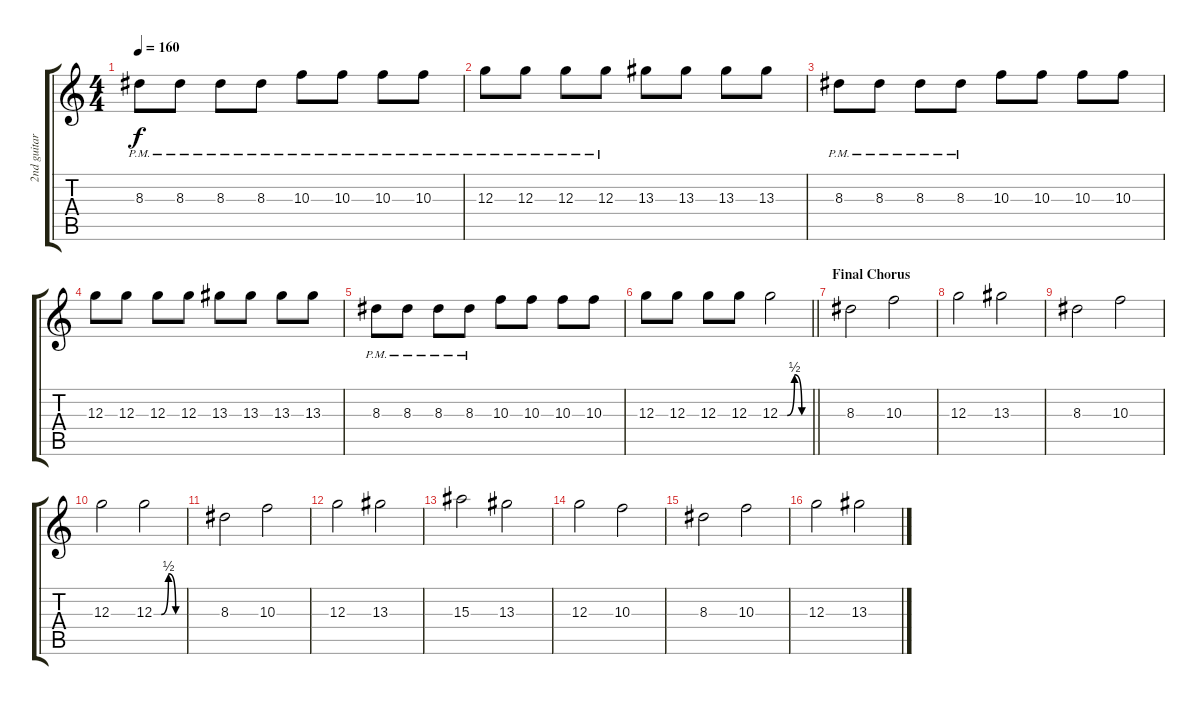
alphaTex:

\track ("2nd guitar" "2nd guitar") {instrument distortionguitar}
\staff {score tabs}
\tuning (E4 B3 G3 D3 A2 E2) {hide}
\ts (4 4)
\tempo 160
\clef g2
\ks c
8.3{pm}.8{dy f} 8.3{pm}.8 8.3{pm}.8 8.3{pm}.8 10.3{pm}.8 10.3{pm}.8 10.3{pm}.8 10.3{pm}.8 |
12.3{pm}.8 12.3{pm}.8 12.3{pm}.8 12.3{pm}.8 13.3.8 13.3.8 13.3.8 13.3.8 |
8.3{pm}.8 8.3{pm}.8 8.3{pm}.8 8.3{pm}.8 10.3.8 10.3.8 10.3.8 10.3.8 |
12.3.8 12.3.8 12.3.8 12.3.8 13.3.8 13.3.8 13.3.8 13.3.8 |
8.3{pm}.8 8.3{pm}.8 8.3{pm}.8 8.3{pm}.8 10.3.8 10.3.8 10.3.8 10.3.8 |
\barLineRight lightlight
12.3.8 12.3.8 12.3.8 12.3.8 12.3{be (custom 0 0 15 0 30 2 45 0 60 0)}.2 |
\section ("" "Final Chorus")
8.3.2 10.3.2 |
12.3.2 13.3.2 |
8.3.2 10.3.2 |
12.3.2 12.3{be (custom 0 0 15 0 30 2 45 0 60 0)}.2 |
8.3.2 10.3.2 |
12.3.2 13.3.2 |
15.3.2 13.3.2 |
12.3.2 10.3.2 |
8.3.2 10.3.2 |
12.3.2 13.3.2
